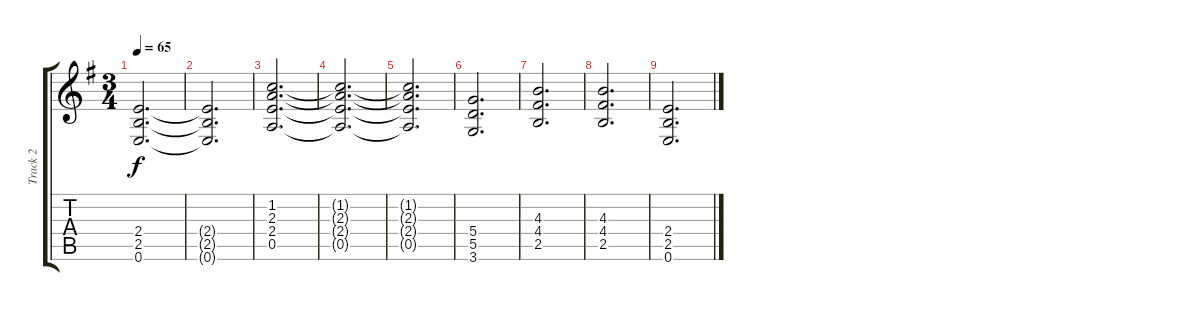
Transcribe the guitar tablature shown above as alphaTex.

\track ("Track 2" "Track 2") {instrument synthbass2}
\staff {score tabs}
\tuning (E4 B3 G3 D3 A2 E2) {hide}
\ts (3 4)
\tempo 65
\clef g2
\ks eminor
(2.4 2.5 0.6).2{d dy f instrument synthbass2} |
(2.4{t} 2.5{t} 0.6{t}).2{d} |
(1.2 2.3 2.4 0.5).2{d} |
(1.2{t} 2.3{t} 2.4{t} 0.5{t}).2{d} |
(1.2{t} 2.3{t} 2.4{t} 0.5{t}).2{d} |
(5.4 5.5 3.6).2{d} |
(4.3 4.4 2.5).2{d} |
(4.3 4.4 2.5).2{d} |
(2.4 2.5 0.6).2{d}
